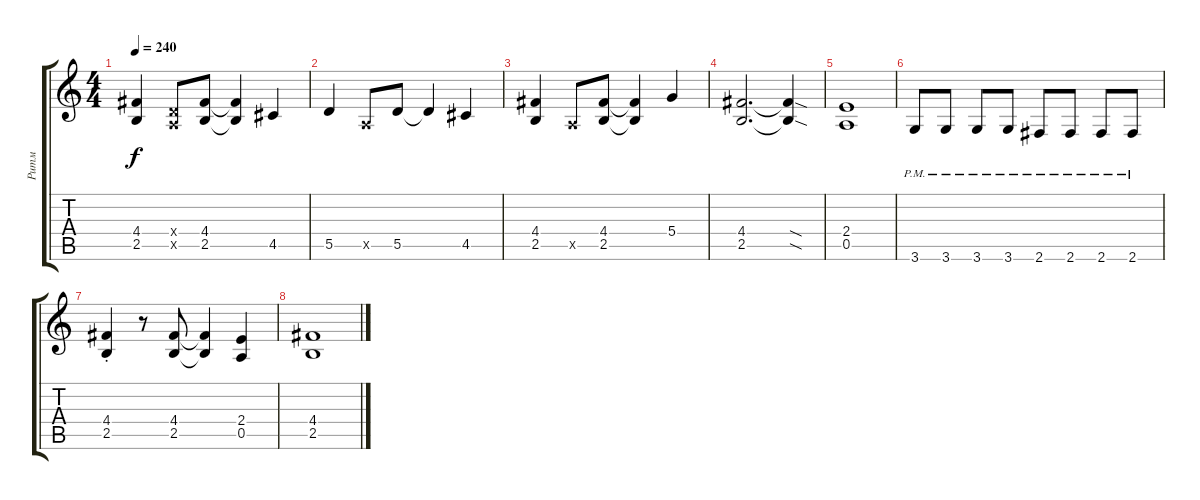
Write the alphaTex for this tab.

\track ("Ритм" "Ритм") {instrument distortionguitar}
\staff {score tabs}
\tuning (E4 B3 G3 D3 A2 E2) {hide}
\ts (4 4)
\tempo 240
\clef g2
\ks c
(4.4 2.5).4{dy f} (0.4{x} 0.5{x}).8 (4.4 2.5).8 (4.4{t} 2.5{t}).4 4.5.4 |
5.5.4 0.5{x}.8 5.5.8 5.5{t}.4 4.5.4 |
(4.4 2.5).4 0.5{x}.8 (4.4 2.5).8 (4.4{t} 2.5{t}).4 5.4.4 |
(4.4 2.5).2{d} (4.4{sod t} 2.5{sod t}).4 |
(2.4 0.5).1 |
3.6{pm}.8 3.6{pm}.8 3.6{pm}.8 3.6{pm}.8 2.6{pm}.8 2.6{pm}.8 2.6{pm}.8 2.6{pm}.8 |
(4.4{st} 2.5{st}).4 r.8 (4.4 2.5).8 (4.4{t} 2.5{t}).4 (2.4 0.5).4 |
(4.4 2.5).1
